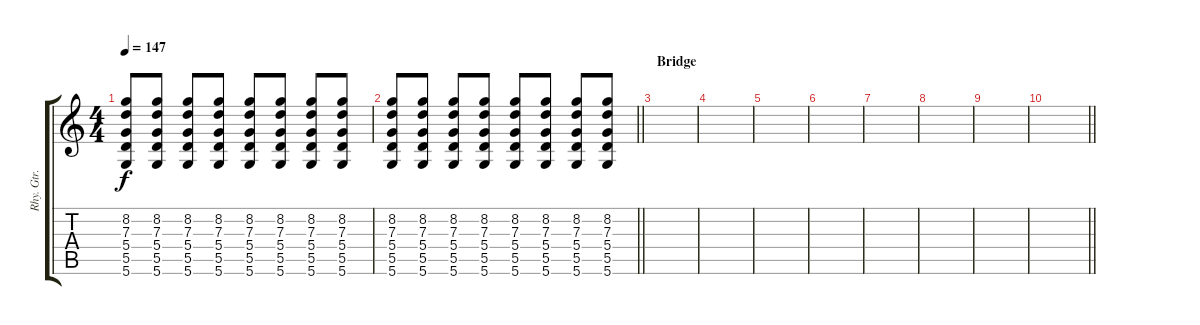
\track ("Rhy. Gtr. 1" "Rhy. Gtr. ") {instrument distortionguitar}
\staff {score tabs}
\tuning (E4 B3 G3 D3 A2 D2) {hide}
\ts (4 4)
\tempo 147
\clef g2
\ks c
(8.2 7.3 5.4 5.5 5.6).8{dy f} (8.2 7.3 5.4 5.5 5.6).8 (8.2 7.3 5.4 5.5 5.6).8 (8.2 7.3 5.4 5.5 5.6).8 (8.2 7.3 5.4 5.5 5.6).8 (8.2 7.3 5.4 5.5 5.6).8 (8.2 7.3 5.4 5.5 5.6).8 (8.2 7.3 5.4 5.5 5.6).8 |
\barLineRight lightlight
(8.2 7.3 5.4 5.5 5.6).8 (8.2 7.3 5.4 5.5 5.6).8 (8.2 7.3 5.4 5.5 5.6).8 (8.2 7.3 5.4 5.5 5.6).8 (8.2 7.3 5.4 5.5 5.6).8 (8.2 7.3 5.4 5.5 5.6).8 (8.2 7.3 5.4 5.5 5.6).8 (8.2 7.3 5.4 5.5 5.6).8 |
\section ("" "Bridge")
|
|
|
|
|
|
|
\barLineRight lightlight
